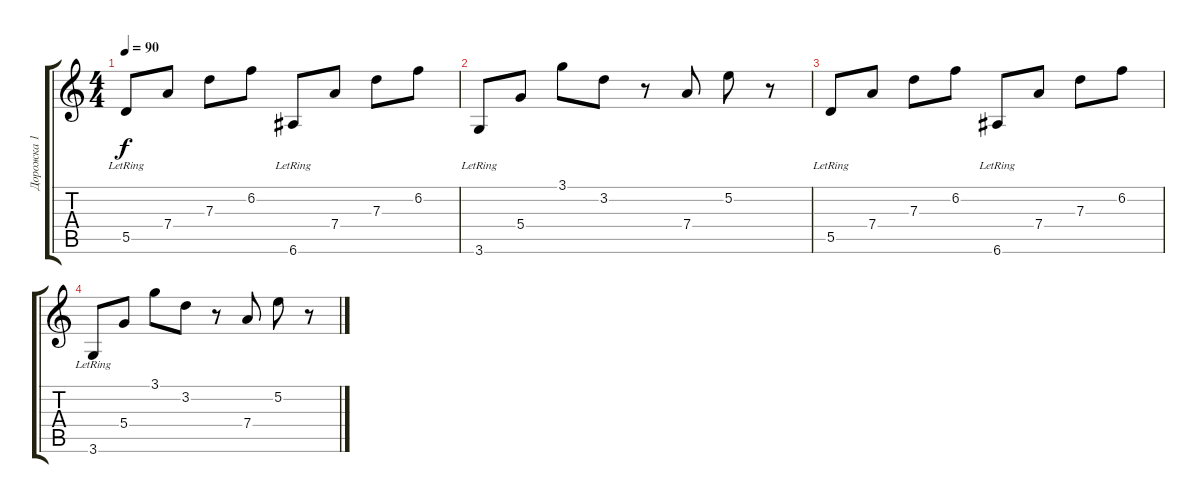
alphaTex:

\track ("Дорожка 1" "Дорожка 1") {instrument acousticguitarsteel}
\staff {score tabs}
\tuning (E4 B3 G3 D3 A2 E2) {hide}
\ts (4 4)
\tempo 90
\clef g2
\ks c
5.5{lr}.8{dy f} 7.4.8 7.3.8 6.2.8 6.6{lr}.8 7.4.8 7.3.8 6.2.8 |
3.6{lr}.8 5.4.8 3.1.8 3.2.8 r.8 7.4.8 5.2.8 r.8 |
5.5{lr}.8 7.4.8 7.3.8 6.2.8 6.6{lr}.8 7.4.8 7.3.8 6.2.8 |
3.6{lr}.8 5.4.8 3.1.8 3.2.8 r.8 7.4.8 5.2.8 r.8
